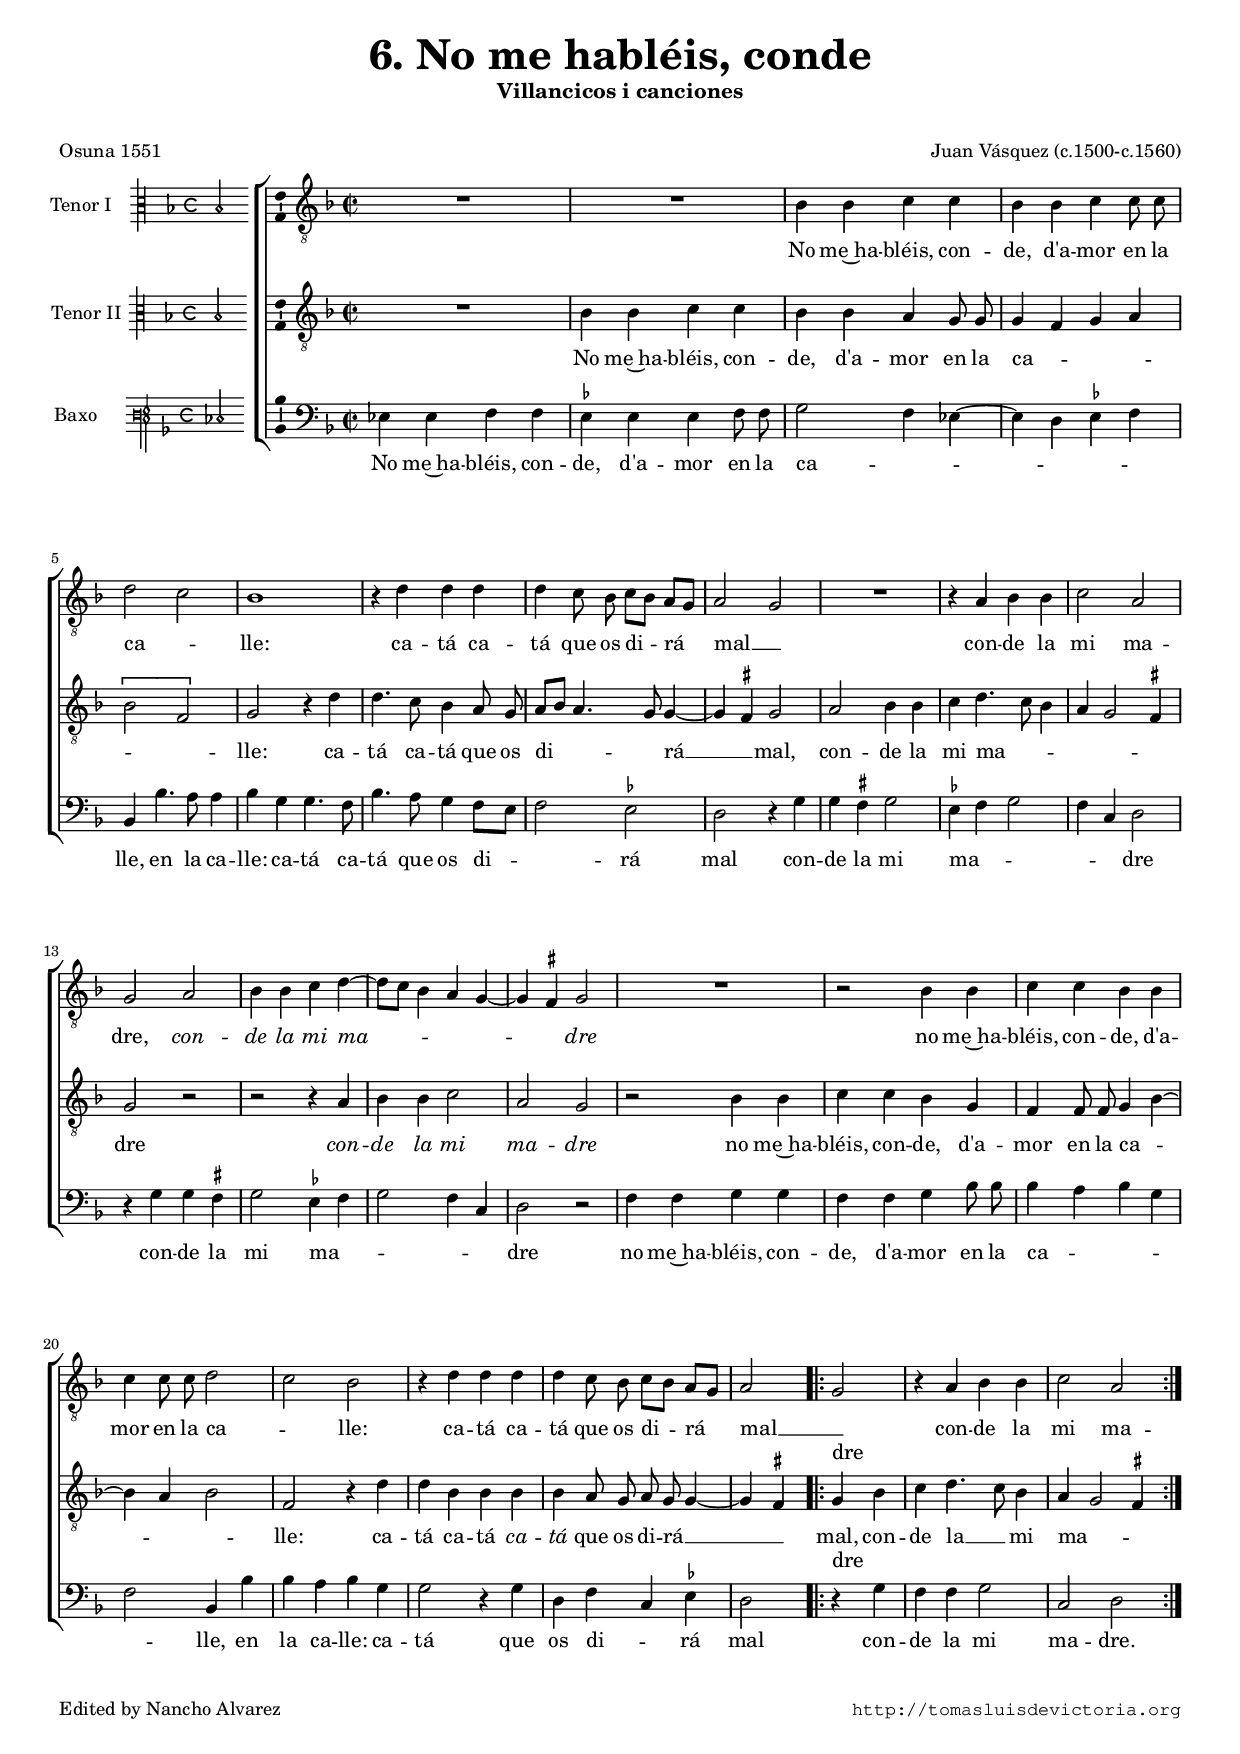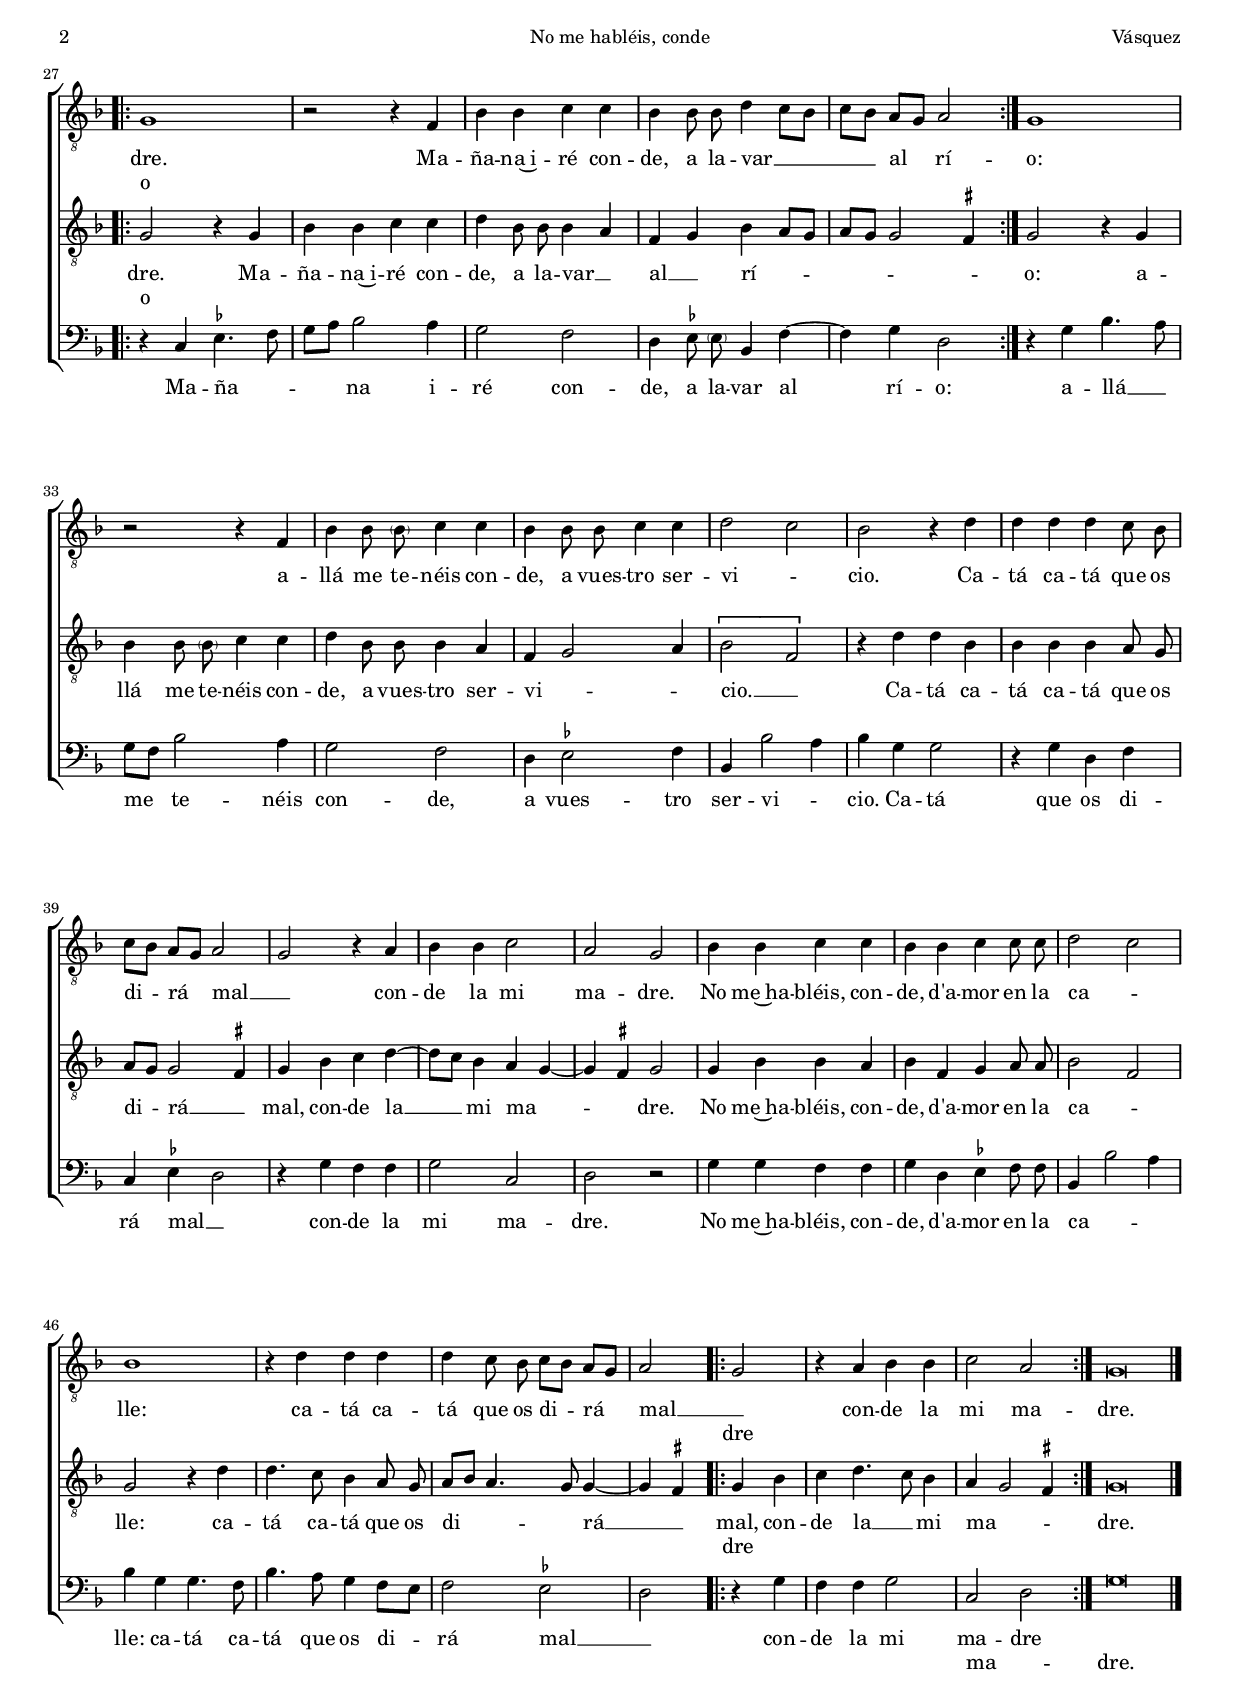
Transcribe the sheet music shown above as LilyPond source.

\version "2.18.0"

#(set-default-paper-size "a4")
#(set-global-staff-size 16.2)
#(ly:set-option 'point-and-click #f)
%mobile -s16.5 -i3.5 -ball

italicas=\override LyricText.font-shape = #'italic
rectas=\override LyricText.font-shape = #'upright
ss=\once \set suggestAccidentals = ##t
incipitwidth = 20
mtempo={\tempo 4 = 100}
mtempob={\tempo 4 = 50}

htitle="No me habléis, conde"
hcomposer="Vásquez"

\header {
	title=\markup{\fontsize #3 "6. No me habléis, conde"}
	subtitle="Villancicos i canciones"
	subsubtitle=\markup{\null \vspace #1 }
	composer="Juan Vásquez (c.1500-c.1560)"
        pdfauthor=\composer
	%opus="(-)"
	poet=\markup{"Osuna 1551"} % Villancicos i canciones de Iuan Vasquez a tres y a cuatro. Impreso por Juan de León
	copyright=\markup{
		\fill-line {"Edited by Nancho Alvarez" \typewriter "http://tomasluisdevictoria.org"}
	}
%	tagline=""
}

global={\key f \major \time 2/2 \skip 1*52
	\bar "|."
}


cantus=\relative c'{
	R1*2
	bes4 bes c c
	bes bes c c8 c
	d2 c
	bes1
	r4 d d d
	d4 c8 bes c8[ bes] a[ g]
	a2 g
	R1
	r4 a bes bes
	c2 a
	g a
	bes4 bes c d ~
	d8[ c] bes4 a g ~
	g \ss fis g2
	R1
	r2 bes4 bes
	c4 c bes bes
	c4 c8 c d2
	c2 bes
	r4 d d d
	d4 c8 bes c[ bes] a[ g]
	a2 \bar ".|:" g
	r4 a bes bes
	c2 a \bar ":|.|:"
	\pageBreak
	g1
	r2 r4 f
	bes bes c c
	bes bes8 bes d4 c8[ bes]
	c8[ bes] a[ g] a2
	\bar ":|."
	g1
	r2 r4 f
	bes bes8 \parenthesize bes c4 c
	bes4 bes8 bes c4 c
	d2 c
	bes r4 d
	d4 d d c8 bes
	c8[ bes] a[ g] a2
	g2 r4 a 
	bes4 bes c2
	a2 g
	bes4 bes c c
	bes bes c c8 c
	d2 c
	bes1
	r4 d d d
	d4 c8 bes c[ bes] a[ g]
	a2 \bar ".|:" g
	r4 a bes bes
	c2 a
	\bar ":|."
	g\breve*1/2
}

tenor=\relative c'{
	R1
	bes4 bes c c
	bes bes a g8 g
	g4 f g a
	\[bes2 f\]
	g2 r4 d'
	d4. c8 bes4 a8 g
	a8[ bes] a4. g8 g4 ~
	g4 \ss fis g2
	a2 bes4 bes
	c4 d4. c8 bes4
	a4 g2 \ss fis4
	g2 r
	r2 r4 a
	bes4 bes c2
	a2 g
	r2 bes4 bes
	c4 c bes g
	f4 f8 f g4 bes ~
	bes a4 bes2
	f2 r4 d'
	d4 bes bes bes
	bes4 a8 g a g g4 ~
	g4 \ss fis g bes
	c4 d4. c8 bes4
	a4 g2 \ss fis4
	g2 r4 g
	bes4 bes c c
	d4 bes8 bes bes4 a
	f4 g bes4 a8[ g]
	a8[ g] g2 \ss fis4
	g2 r4 g
	bes4 bes8 \parenthesize bes c4 c
	d4 bes8 bes bes4 a
	f4 g2 a4
	\[bes2 f\]
	r4 d' d bes
	bes4 bes bes a8 g
	a8[ g] g2 \ss fis4
	g4 bes c d ~
	d8[ c] bes4 a g ~
	g \ss fis4 g2
	g4 bes bes a
	bes4 f g a8 a
	bes2 f
	g2 r4 d'
	d4. c8 bes4 a8 g
	a8[ bes] a4. g8 g4 ~
	g4 \ss fis g4 bes
	c4 d4. c8 bes4 
	a4 g2 \ss fis4
	g\breve*1/2
}

bassus=\relative c{
	ees4 ees f f
	\ss ees ees ees f8 f
	g2 f4 ees ~
	ees d \ss ees f
	bes,4 bes'4. a8 a4
	bes4 g g4. f8
	bes4. a8 g4 f8[ e]
	f2 \ss ees
	d2 r4 g
	g \ss fis g2
	\ss ees4 f g2
	f4 c d2
	r4 g g \ss fis
	g2 \ss ees4 f
	g2 f4 c
	d2 r
	f4 f g g
	f4 f g bes8 bes
	bes4 a bes g
	f2 bes,4 bes'
	bes4 a bes g
	g2 r4 g
	d4 f c \ss ees
	d2 r4 g
	f4 f g2
	c,2 d
	r4 c \ss ees4. f8
	g8[ a] bes2 a4
	g2 f
	d4 \ss ees8 \parenthesize ees bes4 f' ~
	f4 g d2
	r4 g bes4. a8
	g8[ f] bes2 a4
	g2 f
	d4 \ss ees2 f4
	bes,4 bes'2 a4
	bes4 g g2
	r4 g d f
	c4 \ss ees d2
	r4 g f f
	g2 c,
	d r
	g4 g f f
	g4 d \ss ees f8 f
	bes,4 bes'2 a4
	bes4 g g4. f8
	bes4. a8 g4 f8[ e]
	f2 \ss ees
	d2 r4 g
	f4 f g2
	c,2 d
	g\breve*1/2
}

textocantus=\lyricmode{
% No me ha -- bléis, con -- de,~a -- mor
No me~ha -- bléis, con -- de, d'a -- mor en la ca -- _ lle:
ca -- tá ca -- tá que os di -- rá mal __ _ 
con -- de la mi ma -- dre,
\italicas
con -- de la mi ma -- _ _ _ _ dre
\rectas
no me~ha -- bléis, con -- de,
d'a -- mor en la ca -- _ lle:
ca -- tá ca -- tá que os di -- rá mal __ _ 
con -- de la mi ma -- dre.

% Ma -- ña -- na i -- ré con -- de,
% a la -- _ var al rí -- o:
Ma -- ña -- na~i -- ré con -- de,
a la -- var __ _ _ al rí -- o:
a -- llá me te -- néis con -- de,
a vues -- tro ser -- vi -- _ cio.

Ca -- tá ca -- tá que os di -- rá mal __ _ 
con -- de la mi ma -- dre.
No me~ha -- bléis, con -- de,
d'a -- mor en la ca -- _ lle:
ca -- tá ca -- tá que os di -- rá mal __ _ 
con -- de la mi ma -- dre.
}

textotenor=\lyricmode{
No me~ha -- bléis, con -- de, d'a -- mor
en la ca -- _ _ _ _ _ lle:
ca -- tá ca -- tá que os di -- _ _ rá __ _ mal,
con -- de la mi ma -- _ _ _ _ _ dre
\italicas
con -- de la mi ma -- dre
\rectas
no me~ha -- bléis, con -- de, d'a -- mor
en la ca -- _ _ _ lle:
ca -- tá ca -- tá
\italicas ca -- tá \rectas
que os di -- rá __ _ _ mal,
con -- de la __ _ mi ma -- _ _ dre.
Ma -- ña -- na~i -- ré con -- de,
a la -- var __ _ al __ _ rí -- _ _ _ _ o:

a -- llá me te -- néis con -- de,
a vues -- tro ser -- vi -- _ _ cio. __ _
Ca -- tá ca -- tá ca -- tá que os di -- rá __ _ mal,
con -- de la __ mi ma -- _ _ dre.
No me~ha -- bléis, con -- de,
d'a -- mor en la ca -- _ lle:
ca -- tá ca -- tá que os di -- _ _ rá __ _ mal,
con -- de la __ _ mi ma -- _ _ dre.
}

textobassus=\lyricmode{
No me~ha -- bléis, con -- de, d'a -- mor
en la ca -- _ _ _ _ _ lle,
en la ca -- lle:
ca -- tá ca -- tá que os di -- _ rá mal
con -- de la mi ma -- _ _ _ _ dre
con -- de la mi ma -- _ _ _ _ dre
no me~ha -- bléis, con -- de,
d'a -- mor en la ca -- _ _ _ _ lle,
en la ca -- lle:
ca -- tá que os di -- _ rá mal
con -- de la mi ma -- dre.
Ma -- ña -- _ _ na i -- ré con -- de,
a la -- var al rí -- o:  % la segunda vez distinto
a -- llá __ _ me te -- néis con -- de,
a vues -- tro ser -- vi -- _ cio. % _ vi

Ca -- tá que os di -- rá mal __ _
con -- de la mi ma -- dre.
No me~ha -- bléis, con -- de,
d'a -- mor en la ca -- _ _ lle:
ca -- tá ca -- tá que os di -- rá mal __ _
con -- de la mi ma -- dre
}

textocantusb=\lyricmode{
_ _ _ _ _ _ _ _ _ _ _ _ _ 
_ _ _ _ _ _ _ _ _ _ _ _ _ 
_ _ _ _ _ _ _ _ _ _ _ _ _ 
_ _ _ _ _ _ _ _ _ _ _ _ _ 
_ _ _ _ _ _ _ dre _ _ _ _ _ 
o
_ _ _ _ _ _ _ _ _
_ _ _ _ _ _ _ _ _ _ _
_ _ _ _ _ _ _ _ _ _ _ _ 
_ _ _ _ _ _ _
_ _ _ _ _ _ _ _ _ _ _ _ _ 
_ _ _ _ _ _ _ _ _ _ _ _ _ 
dre
}

textotenorb=\lyricmode{
_ _ _ _ _ _ _ _ _ _ _ _ _ 
_ _ _ _ _ _ _ _ _ _ _ _ _ 
_ _ _ _ _ _ _ _ _ _ _ _ _ 
_ _ _ _ _ _ _ _ _ _ _ _ _ 
_ _ _ _ _ _ _ _ _ _ _ _ _ 
_ _ _ _ _ _ dre _
_ _ _ _ _ _ _ o _ _ _ _
_ _ _ _ _ _ _ _ _ _ _ _ 
_ _ _ _ _ _ _ _ _ _ _ _ 
_ _ _ _ _ _ _ _ _ _ _
_ _ _ _ _ _ _ _ _ _ _ _ 
_ _ _ _ _ _ _ _ _ _ _ _ _ 
_ _ _ _ _ _ _ _ _ _ _ _ _ 
dre
}

textobassusb=\lyricmode{
_ _ _ _ _ _ _ _ _ _ _ _ _ 
_ _ _ _ _ _ _ _ _ _ _ _ _ 
_ _ _ _ _ _ _ _ _ _ _ _ _ 
_ _ _ _ _ _ _ _ _ _ _ _ _ 
_ _ _ _ _ _ _ _ _ _ _ _ _ 
_ _ _ _ _ _ _ _ _ _ _
_ _ _ _ _ _ _ _ _ _ _ _ _ 
_ _ _ _ _ _ _ _ _ _ _ _ _ 
_ _ _ _ _ _ _ _ _ _ _ _ _ 
_ _ _ _ _ _ _ _ _ _ _ _ _ 
_ _ _ _ _ _ _ _ _ _ _ _ _ 
_ _ _ _ _ _ _ _ _ _ _ _ _ 
ma -- _ dre.
}


incipitcantus=\markup{
	\score{
		{ 
		\set Staff.instrumentName="Tenor I   "
		\override NoteHead.style = #'neomensural
		\override Staff.TimeSignature.style = #'neomensural
		\cadenzaOn 
		\clef "petrucci-c3"
		\key f \major
		\time 4/4
                bes2
		} 

	\layout { line-width=\incipitwidth indent = 0 }
	}
}

incipittenor=\markup{
	\score{
		{ 
		\set Staff.instrumentName="Tenor II "
		\override NoteHead.style = #'neomensural 
		\override Staff.TimeSignature.style = #'neomensural
		\cadenzaOn 
		\clef "petrucci-c3"
		\key f \major
		\time 4/4
                bes2
		} 
	\layout { line-width=\incipitwidth indent=0 }
	}
}

incipitbassus=\markup{
	\score{
		{ 
		\set Staff.instrumentName="Baxo     "
		\override NoteHead.style = #'neomensural
		\override Staff.TimeSignature.style = #'neomensural
		\cadenzaOn 
		\clef "petrucci-f3"
		\key f \major
		\time 4/4
                ees
		} 
	\layout { line-width=\incipitwidth indent = 0 }
	}
}

%\layout {
%       \context {\Voice
%               \remove Ligature_bracket_engraver
%               \consists Mensural_ligature_engraver
%       }
%       line-width=\incipitwidth
%       indent = 0
%}

\score {\transpose c' c'{
\new ChoirStaff<<

	\new Staff <<\global
	\new Voice="v1" {
		\set Staff.instrumentName=\incipitcantus
		\clef "G_8"
		\cantus }
	\new Lyrics \lyricsto "v1" {\textocantus }
	\new Lyrics \lyricsto "v1" {\textocantusb }
	>>
	
	\new Staff <<\global
	\new Voice="v3" {
		\set Staff.instrumentName=\incipittenor
		\clef "G_8"
		\tenor }
	\new Lyrics \lyricsto "v3" {\textotenor }
	\new Lyrics \lyricsto "v3" {\textotenorb }
	>>

	\new Staff <<\global
	\new Voice="v4" {
		\set Staff.instrumentName=\incipitbassus
		\clef "bass"
		\bassus }
	\new Lyrics \lyricsto "v4" {\textobassus }
	\new Lyrics \lyricsto "v4" {\textobassusb }
	>>
	
>>

	} % transpose

\layout{ 
	\context {\Lyrics 
		\override VerticalAxisGroup.staff-affinity = #UP
		\override VerticalAxisGroup.nonstaff-relatedstaff-spacing =
			#'((basic-distance . 0) (minimum-distance . 0) (padding . 1))
		\override LyricText.font-size = #1.2
		\override LyricHyphen.minimum-distance = #0.5
	}
	\context {\Score 
		tempoHideNote = ##t
		\override BarNumber.padding = #2 
	}
	\context {\Voice 
		%melismaBusyProperties = #'()
		autoBeaming = ##f
	}
	\context {\Staff 
                %\RemoveEmptyStaves
                %\override VerticalAxisGroup.remove-first = ##t
		\override VerticalAxisGroup.staff-staff-spacing =
			#'((basic-distance . 11) (minimum-distance . 0) (padding . 1))
		\consists Ambitus_engraver 
		\override LigatureBracket.padding = #1
	}
}

%\midi { \mtempo }

}


\paper{
	evenHeaderMarkup=\markup  \fill-line { \fromproperty #'page:page-number-string \htitle \hcomposer }
	oddHeaderMarkup= \markup  \fill-line { \on-the-fly #not-first-page \hcomposer \on-the-fly #not-first-page \htitle \on-the-fly #not-first-page \fromproperty #'page:page-number-string }
	%system-count=20
	%page-count = 8
	ragged-last-bottom = ##f
	indent=3.5\cm
	system-system-spacing =
	#'((basic-distance . 18) (minimum-distance . 0) (padding . 5))
	top-system-spacing = % header
	#'((basic-distance . 8) (minimum-distance . 0) (padding . 0))
	last-bottom-spacing = % footer
	#'((basic-distance . 12) (minimum-distance . 0) (padding . 0))
	markup-system-spacing.padding = #1.5
}
